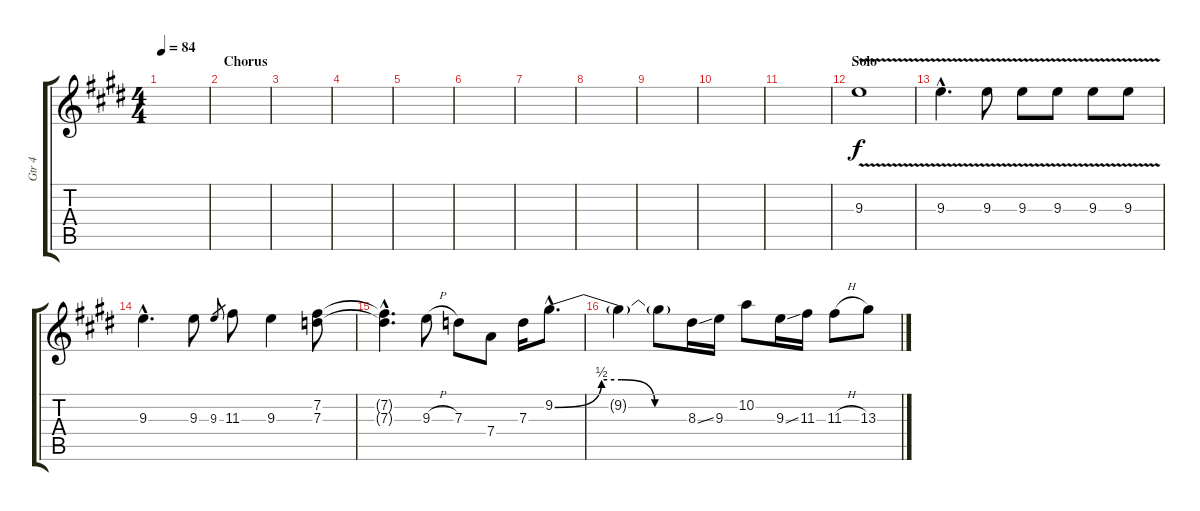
\track ("Gtr 4" "Gtr 4") {instrument distortionguitar}
\staff {score tabs}
\tuning (E4 B3 G3 D3 A2 E2) {hide}
\ts (4 4)
\tempo 84
\clef g2
\ks e
|
\section ("" "Chorus")
|
|
|
|
|
|
|
|
|
|
\section ("" "Solo")
9.3{v}.1 |
9.3{v hac}.4{d} 9.3{v}.8 9.3{v}.8 9.3{v}.8 9.3{v}.8 9.3{v}.8 |
9.3{hac}.4{d} 9.3.8 9.3.8{gr} 11.3.8 9.3.4 (7.2 7.3).8 |
(7.2{hac t} 7.3{hac t}).4{d} 9.3{h}.8 7.3.8 7.4.8 7.3.16 9.2{be (custom 0 0 21 2 30 2 45 0 60 0) hac}.8{d} |
9.2{t}.4 9.2{t}.8 8.3{ss}.16 9.3.16 10.2.8 9.3{ss}.16 11.3.16 11.3{h}.8 13.3.8
